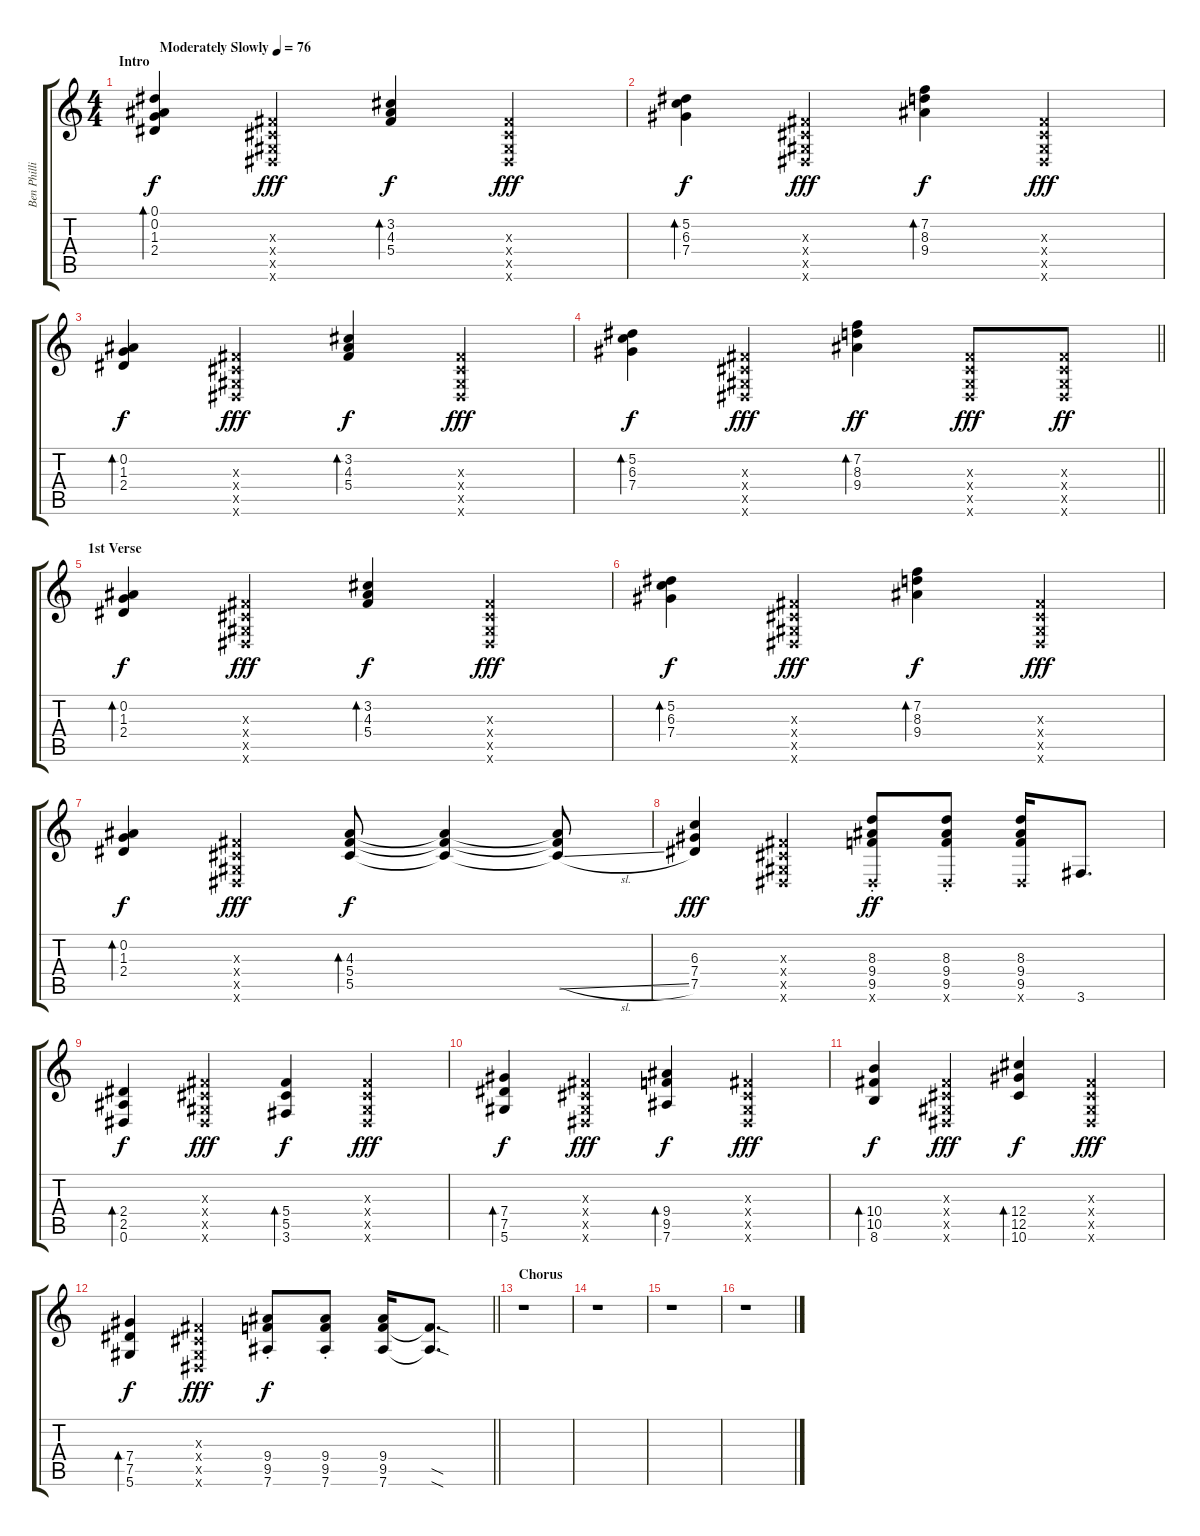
\track ("Ben Phillips" "Ben Philli") {instrument distortionguitar}
\staff {score tabs}
\tuning (Eb4 Bb3 Gb3 Db3 Ab2 Eb2) {hide}
\ts (4 4)
\section ("" "Intro")
\tempo (76 "Moderately Slowly")
\clef g2
\ks c
(0.1 0.2 1.3 2.4).4{bd 60 dy f instrument distortionguitar} (0.3{x} 0.4{x} 0.5{x} 0.6{x}).4{dy fff} (3.2 4.3 5.4).4{bd 120 dy f} (0.3{x} 0.4{x} 0.5{x} 0.6{x}).4{dy fff} |
(5.2 6.3 7.4).4{bd 120 dy f} (0.3{x} 0.4{x} 0.5{x} 0.6{x}).4{dy fff} (7.2 8.3 9.4).4{bd 120 dy f} (0.3{x} 0.4{x} 0.5{x} 0.6{x}).4{dy fff} |
(0.2 1.3 2.4).4{bd 60 dy f} (0.3{x} 0.4{x} 0.5{x} 0.6{x}).4{dy fff} (3.2 4.3 5.4).4{bd 120 dy f} (0.3{x} 0.4{x} 0.5{x} 0.6{x}).4{dy fff} |
\barLineRight lightlight
(5.2 6.3 7.4).4{bd 120 dy f} (0.3{x} 0.4{x} 0.5{x} 0.6{x}).4{dy fff} (7.2 8.3 9.4).4{bd 120 dy ff} (0.3{x} 0.4{x} 0.5{x} 0.6{x}).8{dy fff} (0.3{x} 0.4{x} 0.5{x} 0.6{x}).8{dy ff} |
\section ("" "1st Verse")
(0.2 1.3 2.4).4{bd 60 dy f} (0.3{x} 0.4{x} 0.5{x} 0.6{x}).4{dy fff} (3.2 4.3 5.4).4{bd 120 dy f} (0.3{x} 0.4{x} 0.5{x} 0.6{x}).4{dy fff} |
(5.2 6.3 7.4).4{bd 120 dy f} (0.3{x} 0.4{x} 0.5{x} 0.6{x}).4{dy fff} (7.2 8.3 9.4).4{bd 120 dy f} (0.3{x} 0.4{x} 0.5{x} 0.6{x}).4{dy fff} |
(0.2 1.3 2.4).4{bd 120 dy f} (0.3{x} 0.4{x} 0.5{x} 0.6{x}).4{dy fff} (4.3 5.4 5.5).8{bd 120 dy f} (4.3{t} 5.4{t} 5.5{t}).4{volume 14} (4.3{t} 5.4{t} 5.5{sl t}).8 |
(6.3 7.4 7.5).4{dy fff} (0.3{x} 0.4{x} 0.5{x} 0.6{x}).4{volume 11} (8.3{st} 9.4{st} 9.5{st} 0.6{x}).8{dy ff} (8.3{st} 9.4{st} 9.5{st} 0.6{x}).8 (8.3 9.4 9.5 0.6{x}).16 3.6.8{d} |
(2.4 2.5 0.6).4{bd 60 dy f volume 12} (0.3{x} 0.4{x} 0.5{x} 0.6{x}).4{dy fff} (5.4 5.5 3.6).4{bd 60 dy f} (0.3{x} 0.4{x} 0.5{x} 0.6{x}).4{dy fff} |
(7.4 7.5 5.6).4{bd 60 dy f} (0.3{x} 0.4{x} 0.5{x} 0.6{x}).4{dy fff} (9.4 9.5 7.6).4{bd 60 dy f} (0.3{x} 0.4{x} 0.5{x} 0.6{x}).4{dy fff} |
(10.4 10.5 8.6).4{bd 60 dy f} (0.3{x} 0.4{x} 0.5{x} 0.6{x}).4{dy fff} (12.4 12.5 10.6).4{bd 60 dy f} (0.3{x} 0.4{x} 0.5{x} 0.6{x}).4{dy fff} |
\barLineRight lightlight
(7.4 7.5 5.6).4{bd 60 dy f} (0.3{x} 0.4{x} 0.5{x} 0.6{x}).4{dy fff} (9.4{st} 9.5{st} 7.6{st}).8{dy f} (9.4{st} 9.5{st} 7.6{st}).8 (9.4 9.5 7.6).16 (9.5{sod t} 7.6{sod t}).8{d} |
\section ("" "Chorus")
r.1 |
r.1 |
r.1 |
r.1
